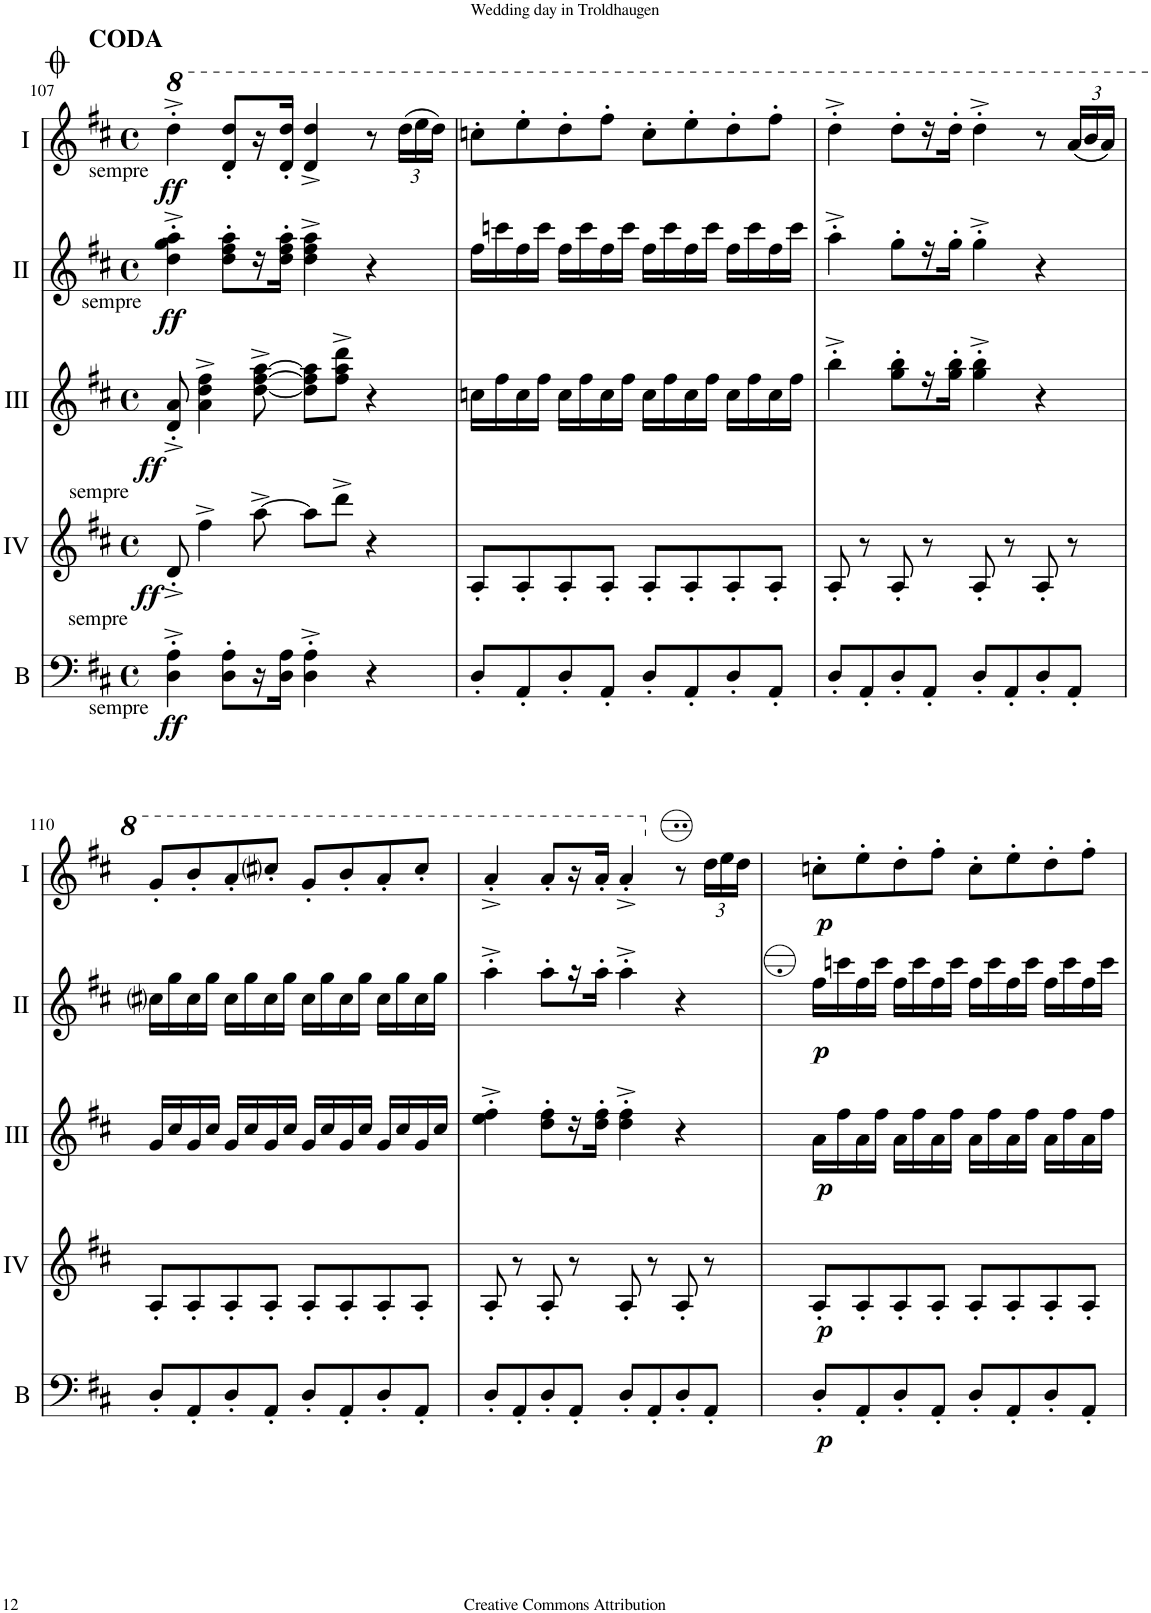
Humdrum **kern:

**kern	**dynam	**kern	**dynam	**kern	**dynam	**kern	**dynam	**kern	**dynam
*part5	*part5	*part4	*part4	*part3	*part3	*part2	*part2	*part1	*part1
*staff5	*staff5	*staff4	*staff4	*staff3	*staff3	*staff2	*staff2	*staff1	*staff1
*I"Bass	*	*I"Acc. 4	*	*I"Acc. 3	*	*I"Acc. 2	*	*I"Acc. 1	*
*I'B	*	*	*	*	*	*	*	*	*
!!LO:PB:g=z
*clefF4	*	*clefG2	*	*clefG2	*	*clefG2	*	*clefG2	*
*Trd7c12	*	*Trd7c12	*	*Trd7c12	*	*	*	*	*
*k[f#c#]	*	*k[f#c#]	*	*k[f#c#]	*	*k[f#c#]	*	*k[f#c#]	*
*M4/4	*	*M4/4	*	*M4/4	*	*M4/4	*	*M4/4	*
*met(c)	*	*met(c)	*	*met(c)	*	*met(c)	*	*met(c)	*
*	*	*	*	*	*	*	*	*8va	*
=107	=107	=107	=107	=107	=107	=107	=107	=107	=107
!	!	!	!	!	!	!	!	!LO:TX:b:t=sempre	!
!	!	!	!	!	!	!LO:TX:b:t=sempre	!	!	!
!	!	!	!	!LO:TX:b:t=sempre	!	!	!	!	!
!	!	!LO:TX:b:t=sempre	!	!	!	!	!	!	!
!LO:TX:b:t=sempre	!	!	!	!	!	!	!	!	!
!	!LO:DY:b	!	!LO:DY:b	!	!LO:DY:b	!	!LO:DY:b	!	!LO:DY:b
4D\'^ 4A\'^	ff	8d'^/	ff	8d/'^ 8a/'^	ff	4dd\'^ 4gg\'^ 4aa\'^	ff	4ddd'^\	ff
.	.	4ff#^\	.	4a\^ 4dd\^ 4ff#\^	.	.	.	.	.
8D\' 8A\'L	.	.	.	.	.	8dd\' 8ff#\' 8aa\'L	.	8dd/' 8ddd/'L	.
16r	.	[8aa^\	.	[8dd\^ [8ff#\^ [8aa\^	.	16r	.	16r	.
16D\ 16A\JJ	.	.	.	.	.	16dd\' 16ff#\' 16aa\'JJ	.	16dd/' 16ddd/'JJ	.
4D\'^ 4A\'^	.	8aa\L]	.	8dd\] 8ff#\] 8aa\]L	.	4dd\^ 4ff#\^ 4aa\^	.	4dd/^ 4ddd/^	.
.	.	8ddd^\J	.	8ff#\^ 8aa\^ 8ddd\^J	.	.	.	.	.
4r	.	4r	.	4r	.	4r	.	8r	.
*	*	*	*	*	*	*	*	*Xbrackettup	*
.	.	.	.	.	.	.	.	(24ddd\LL	.
.	.	.	.	.	.	.	.	24eee\	.
.	.	.	.	.	.	.	.	24ddd\JJ)	.
=108	=108	=108	=108	=108	=108	=108	=108	=108	=108
8D'/L	.	8A'/L	.	16ccn\LL	.	16ff#\LL	.	8cccn'\L	.
.	.	.	.	16ff#\	.	16cccn\	.	.	.
8AA'/	.	8A'/	.	16cc\	.	16ff#\	.	8eee'\	.
.	.	.	.	16ff#\JJ	.	16ccc\JJ	.	.	.
8D'/	.	8A'/	.	16cc\LL	.	16ff#\LL	.	8ddd'\	.
.	.	.	.	16ff#\	.	16ccc\	.	.	.
8AA'/J	.	8A'/J	.	16cc\	.	16ff#\	.	8fff#'\J	.
.	.	.	.	16ff#\JJ	.	16ccc\JJ	.	.	.
8D'/L	.	8A'/L	.	16cc\LL	.	16ff#\LL	.	8ccc'\L	.
.	.	.	.	16ff#\	.	16ccc\	.	.	.
8AA'/	.	8A'/	.	16cc\	.	16ff#\	.	8eee'\	.
.	.	.	.	16ff#\JJ	.	16ccc\JJ	.	.	.
8D'/	.	8A'/	.	16cc\LL	.	16ff#\LL	.	8ddd'\	.
.	.	.	.	16ff#\	.	16ccc\	.	.	.
8AA'/J	.	8A'/J	.	16cc\	.	16ff#\	.	8fff#'\J	.
.	.	.	.	16ff#\JJ	.	16ccc\JJ	.	.	.
=109	=109	=109	=109	=109	=109	=109	=109	=109	=109
8D'/L	.	8A'/	.	4bb'^\	.	4aa'^\	.	4ddd'^\	.
8AA'/	.	8r	.	.	.	.	.	.	.
8D'/	.	8A'/	.	8gg\' 8bb\'L	.	8gg'\L	.	8ddd'\L	.
8AA'/J	.	8r	.	16r	.	16r	.	16r	.
.	.	.	.	16gg\' 16bb\'JJ	.	16gg'\JJ	.	16ddd'\JJ	.
8D'/L	.	8A'/	.	4gg\'^ 4bb\'^	.	4gg'^\	.	4ddd'^\	.
8AA'/	.	8r	.	.	.	.	.	.	.
8D'/	.	8A'/	.	4r	.	4r	.	8r	.
8AA'/J	.	8r	.	.	.	.	.	(24aa/LL	.
.	.	.	.	.	.	.	.	24bb/	.
.	.	.	.	.	.	.	.	24aa/JJ)	.
!!LO:LB:g=z
=110	=110	=110	=110	=110	=110	=110	=110	=110	=110
8D'/L	.	8A'/L	.	16g/LL	.	16cc#i\LL	.	8gg'/L	.
.	.	.	.	16cc#/	.	16gg\	.	.	.
8AA'/	.	8A'/	.	16g/	.	16cc#\	.	8bb'/	.
.	.	.	.	16cc#/JJ	.	16gg\JJ	.	.	.
8D'/	.	8A'/	.	16g/LL	.	16cc#\LL	.	8aa'/	.
.	.	.	.	16cc#/	.	16gg\	.	.	.
8AA'/J	.	8A'/J	.	16g/	.	16cc#\	.	8ccc#i'/J	.
.	.	.	.	16cc#/JJ	.	16gg\JJ	.	.	.
8D'/L	.	8A'/L	.	16g/LL	.	16cc#\LL	.	8gg'/L	.
.	.	.	.	16cc#/	.	16gg\	.	.	.
8AA'/	.	8A'/	.	16g/	.	16cc#\	.	8bb'/	.
.	.	.	.	16cc#/JJ	.	16gg\JJ	.	.	.
8D'/	.	8A'/	.	16g/LL	.	16cc#\LL	.	8aa'/	.
.	.	.	.	16cc#/	.	16gg\	.	.	.
8AA'/J	.	8A'/J	.	16g/	.	16cc#\	.	8ccc#'/J	.
.	.	.	.	16cc#/JJ	.	16gg\JJ	.	.	.
=111	=111	=111	=111	=111	=111	=111	=111	=111	=111
8D'/L	.	8A'/	.	4ee\'^ 4ff#\'^	.	4aa'^\	.	4aa'^/	.
8AA'/	.	8r	.	.	.	.	.	.	.
8D'/	.	8A'/	.	8dd\' 8ff#\'L	.	8aa'\L	.	8aa'/L	.
8AA'/J	.	8r	.	16r	.	16r	.	16r	.
.	.	.	.	16dd\' 16ff#\'JJ	.	16aa'\JJ	.	16aa'/JJ	.
8D'/L	.	8A'/	.	4dd\'^ 4ff#\'^	.	4aa'^\	.	4aa'^/	.
8AA'/	.	8r	.	.	.	.	.	.	.
*	*	*	*	*	*	*	*	*X8va	*
8D'/	.	8A'/	.	4r	.	4r	.	8r	.
8AA'/J	.	8r	.	.	.	.	.	24dd\LL	.
.	.	.	.	.	.	.	.	24ee\	.
.	.	.	.	.	.	.	.	24dd\JJ	.
=112	=112	=112	=112	=112	=112	=112	=112	=112	=112
!	!LO:DY:b	!	!LO:DY:b	!	!LO:DY:b	!	!LO:DY:b	!	!LO:DY:b
8D'/L	p	8A'/L	p	16a\LL	p	16ff#\LL	p	8ccn'\L	p
.	.	.	.	16ff#\	.	16cccn\	.	.	.
8AA'/	.	8A'/	.	16a\	.	16ff#\	.	8ee'\	.
.	.	.	.	16ff#\JJ	.	16ccc\JJ	.	.	.
8D'/	.	8A'/	.	16a\LL	.	16ff#\LL	.	8dd'\	.
.	.	.	.	16ff#\	.	16ccc\	.	.	.
8AA'/J	.	8A'/J	.	16a\	.	16ff#\	.	8ff#'\J	.
.	.	.	.	16ff#\JJ	.	16ccc\JJ	.	.	.
8D'/L	.	8A'/L	.	16a\LL	.	16ff#\LL	.	8cc'\L	.
.	.	.	.	16ff#\	.	16ccc\	.	.	.
8AA'/	.	8A'/	.	16a\	.	16ff#\	.	8ee'\	.
.	.	.	.	16ff#\JJ	.	16ccc\JJ	.	.	.
8D'/	.	8A'/	.	16a\LL	.	16ff#\LL	.	8dd'\	.
.	.	.	.	16ff#\	.	16ccc\	.	.	.
8AA'/J	.	8A'/J	.	16a\	.	16ff#\	.	8ff#'\J	.
.	.	.	.	16ff#\JJ	.	16ccc\JJ	.	.	.
=	=	=	=	=	=	=	=	=	=
*-	*-	*-	*-	*-	*-	*-	*-	*-	*-
